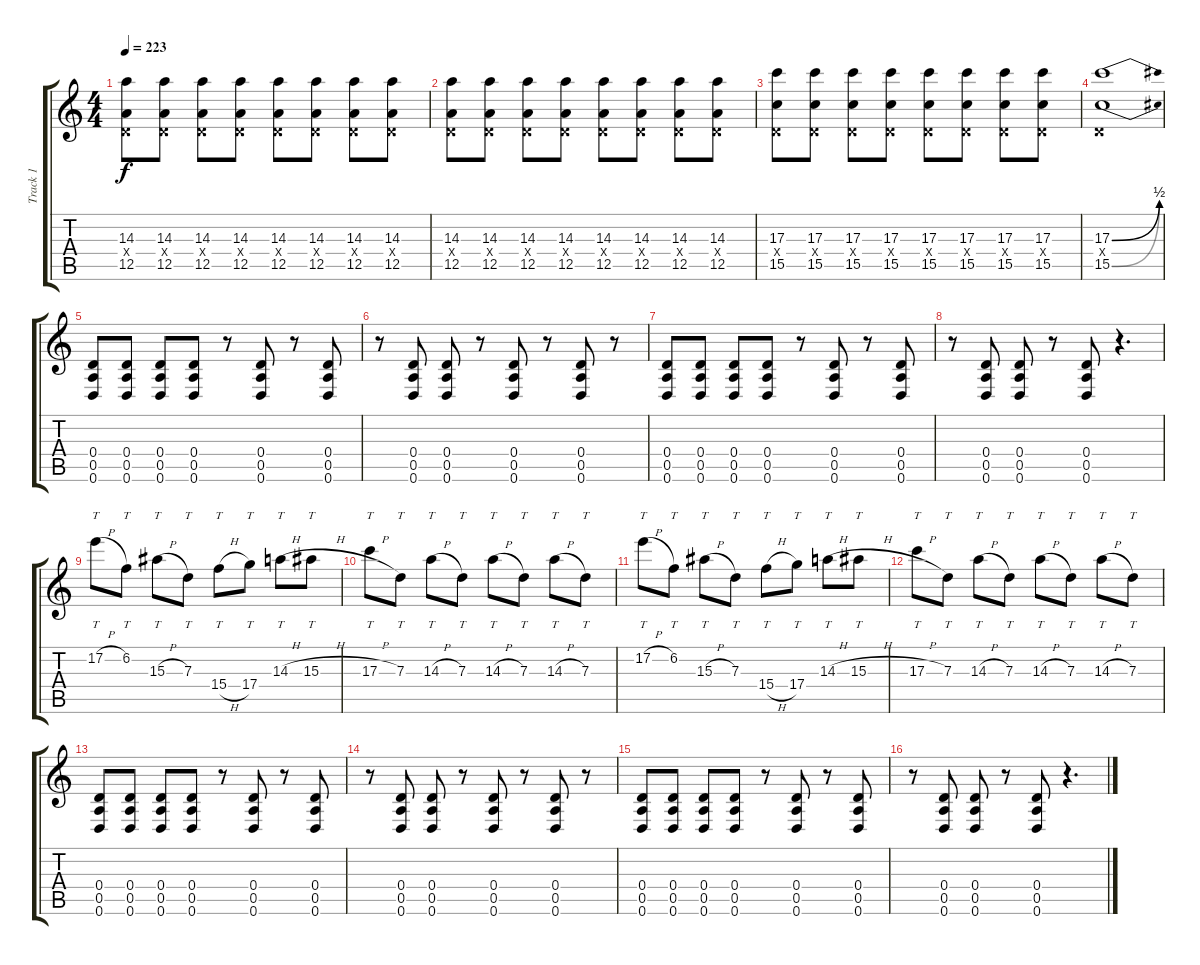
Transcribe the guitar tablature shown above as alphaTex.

\track ("Track 1" "Track 1") {instrument distortionguitar}
\staff {score tabs}
\tuning (E4 B3 G3 D3 A2 D2) {hide}
\ts (4 4)
\tempo 223
\clef g2
\ks c
(14.3 0.4{x} 12.5).8{dy f} (14.3 0.4{x} 12.5).8 (14.3 0.4{x} 12.5).8 (14.3 0.4{x} 12.5).8 (14.3 0.4{x} 12.5).8 (14.3 0.4{x} 12.5).8 (14.3 0.4{x} 12.5).8 (14.3 0.4{x} 12.5).8 |
(14.3 0.4{x} 12.5).8 (14.3 0.4{x} 12.5).8 (14.3 0.4{x} 12.5).8 (14.3 0.4{x} 12.5).8 (14.3 0.4{x} 12.5).8 (14.3 0.4{x} 12.5).8 (14.3 0.4{x} 12.5).8 (14.3 0.4{x} 12.5).8 |
(17.3 0.4{x} 15.5).8 (17.3 0.4{x} 15.5).8 (17.3 0.4{x} 15.5).8 (17.3 0.4{x} 15.5).8 (17.3 0.4{x} 15.5).8 (17.3 0.4{x} 15.5).8 (17.3 0.4{x} 15.5).8 (17.3 0.4{x} 15.5).8 |
(17.3{be (bend 0 0 60 2)} 0.4{x} 15.5{be (bend 0 0 60 2)}).1 |
(0.4 0.5 0.6).8 (0.4 0.5 0.6).8 (0.4 0.5 0.6).8 (0.4 0.5 0.6).8 r.8 (0.4 0.5 0.6).8 r.8 (0.4 0.5 0.6).8 |
r.8 (0.4 0.5 0.6).8 (0.4 0.5 0.6).8 r.8 (0.4 0.5 0.6).8 r.8 (0.4 0.5 0.6).8 r.8 |
(0.4 0.5 0.6).8 (0.4 0.5 0.6).8 (0.4 0.5 0.6).8 (0.4 0.5 0.6).8 r.8 (0.4 0.5 0.6).8 r.8 (0.4 0.5 0.6).8 |
r.8 (0.4 0.5 0.6).8 (0.4 0.5 0.6).8 r.8 (0.4 0.5 0.6).8 r.4{d} |
17.2{h}.8{tt} 6.2.8{tt} 15.3{h}.8{tt} 7.3.8{tt} 15.4{h}.8{tt} 17.4.8{tt} 14.3{h}.8{tt} 15.3{h}.8{tt} |
17.3{h}.8{tt} 7.3.8{tt} 14.3{h}.8{tt} 7.3.8{tt} 14.3{h}.8{tt} 7.3.8{tt} 14.3{h}.8{tt} 7.3.8{tt} |
17.2{h}.8{tt} 6.2.8{tt} 15.3{h}.8{tt} 7.3.8{tt} 15.4{h}.8{tt} 17.4.8{tt} 14.3{h}.8{tt} 15.3{h}.8{tt} |
17.3{h}.8{tt} 7.3.8{tt} 14.3{h}.8{tt} 7.3.8{tt} 14.3{h}.8{tt} 7.3.8{tt} 14.3{h}.8{tt} 7.3.8{tt} |
(0.4 0.5 0.6).8 (0.4 0.5 0.6).8 (0.4 0.5 0.6).8 (0.4 0.5 0.6).8 r.8 (0.4 0.5 0.6).8 r.8 (0.4 0.5 0.6).8 |
r.8 (0.4 0.5 0.6).8 (0.4 0.5 0.6).8 r.8 (0.4 0.5 0.6).8 r.8 (0.4 0.5 0.6).8 r.8 |
(0.4 0.5 0.6).8 (0.4 0.5 0.6).8 (0.4 0.5 0.6).8 (0.4 0.5 0.6).8 r.8 (0.4 0.5 0.6).8 r.8 (0.4 0.5 0.6).8 |
r.8 (0.4 0.5 0.6).8 (0.4 0.5 0.6).8 r.8 (0.4 0.5 0.6).8 r.4{d}
